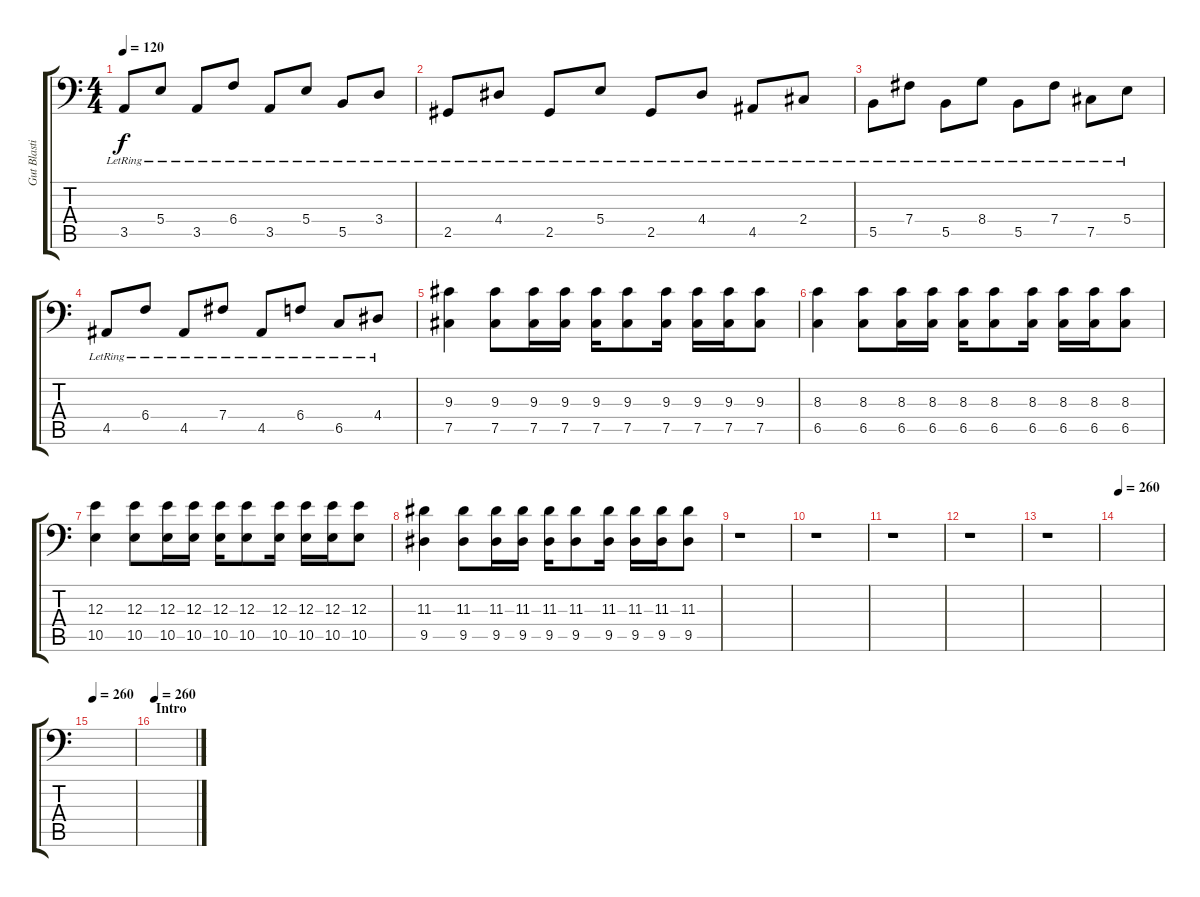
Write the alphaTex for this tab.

\track ("Gut Blasting Pathogenic Decimator" "Gut Blasti") {instrument fretlessbass}
\staff {score tabs}
\tuning (Db3 Ab2 E2 B1 Gb1 Db1) {hide}
\ts (4 4)
\tempo 120
\clef f4
\ks c
3.5{lr}.8{dy f} 5.4{lr}.8 3.5{lr}.8 6.4{lr}.8 3.5{lr}.8 5.4{lr}.8 5.5{lr}.8 3.4{lr}.8 |
2.5{lr}.8 4.4{lr}.8 2.5{lr}.8 5.4{lr}.8 2.5{lr}.8 4.4{lr}.8 4.5{lr}.8 2.4{lr}.8 |
5.5{lr}.8 7.4{lr}.8 5.5{lr}.8 8.4{lr}.8 5.5{lr}.8 7.4{lr}.8 7.5{lr}.8 5.4{lr}.8 |
4.5{lr}.8 6.4{lr}.8 4.5{lr}.8 7.4{lr}.8 4.5{lr}.8 6.4{lr}.8 6.5{lr}.8 4.4{lr}.8 |
(9.3 7.5).4 (9.3 7.5).8 (9.3 7.5).16 (9.3 7.5).16 (9.3 7.5).16 (9.3 7.5).8 (9.3 7.5).16 (9.3 7.5).16 (9.3 7.5).16 (9.3 7.5).8 |
(8.3 6.5).4 (8.3 6.5).8 (8.3 6.5).16 (8.3 6.5).16 (8.3 6.5).16 (8.3 6.5).8 (8.3 6.5).16 (8.3 6.5).16 (8.3 6.5).16 (8.3 6.5).8 |
(12.3 10.5).4 (12.3 10.5).8 (12.3 10.5).16 (12.3 10.5).16 (12.3 10.5).16 (12.3 10.5).8 (12.3 10.5).16 (12.3 10.5).16 (12.3 10.5).16 (12.3 10.5).8 |
(11.3 9.5).4 (11.3 9.5).8 (11.3 9.5).16 (11.3 9.5).16 (11.3 9.5).16 (11.3 9.5).8 (11.3 9.5).16 (11.3 9.5).16 (11.3 9.5).16 (11.3 9.5).8 |
r.1 |
r.1 |
r.1 |
r.1 |
r.1 |
\tempo 260
|
\tempo 260
|
\section ("" "Intro")
\tempo 260
